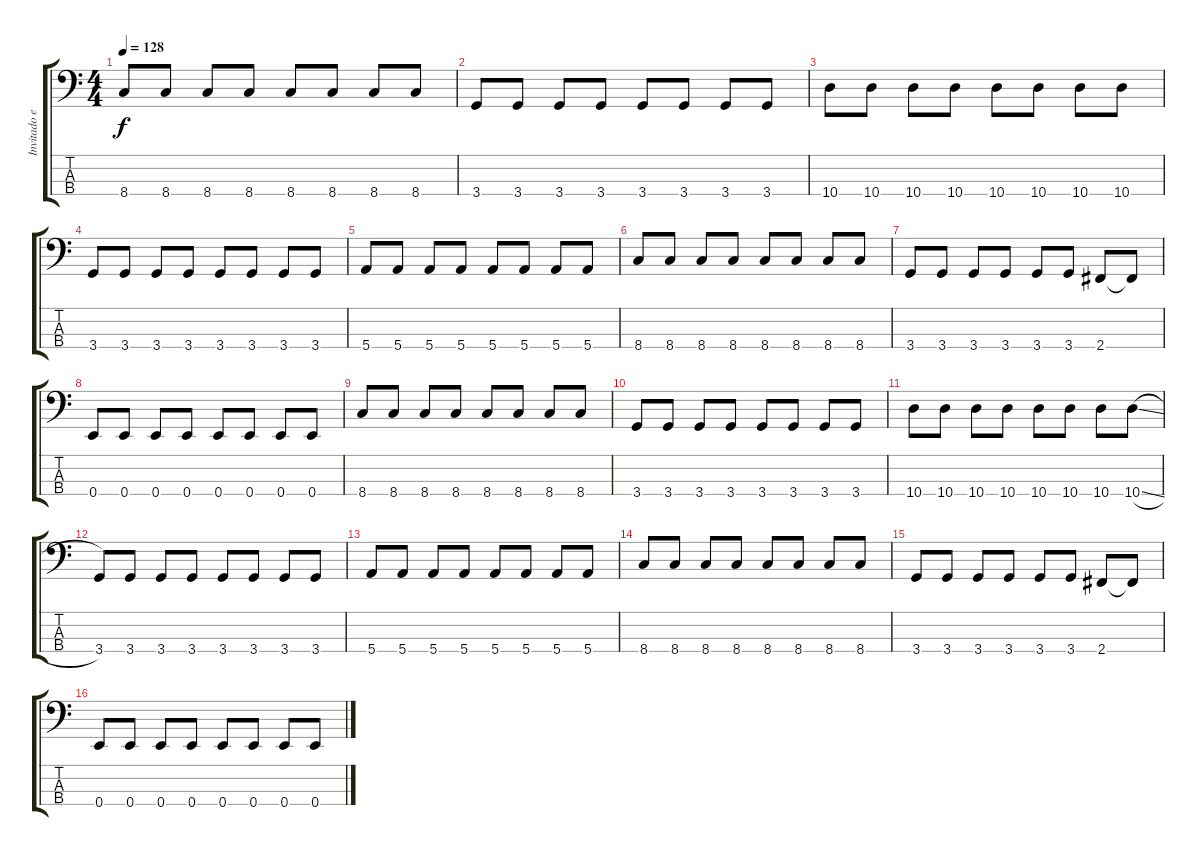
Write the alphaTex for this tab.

\track ("Invitado especial ( Batman )" "Invitado e") {instrument electricbassfinger}
\staff {score tabs}
\tuning (G2 D2 A1 E1) {hide}
\ts (4 4)
\tempo 128
\clef f4
\ks c
8.4.8{dy f} 8.4.8 8.4.8 8.4.8 8.4.8 8.4.8 8.4.8 8.4.8 |
3.4.8 3.4.8 3.4.8 3.4.8 3.4.8 3.4.8 3.4.8 3.4.8 |
10.4.8 10.4.8 10.4.8 10.4.8 10.4.8 10.4.8 10.4.8 10.4.8 |
3.4.8 3.4.8 3.4.8 3.4.8 3.4.8 3.4.8 3.4.8 3.4.8 |
5.4.8 5.4.8 5.4.8 5.4.8 5.4.8 5.4.8 5.4.8 5.4.8 |
8.4.8 8.4.8 8.4.8 8.4.8 8.4.8 8.4.8 8.4.8 8.4.8 |
3.4.8 3.4.8 3.4.8 3.4.8 3.4.8 3.4.8 2.4.8 2.4{t}.8 |
0.4.8 0.4.8 0.4.8 0.4.8 0.4.8 0.4.8 0.4.8 0.4.8 |
8.4.8 8.4.8 8.4.8 8.4.8 8.4.8 8.4.8 8.4.8 8.4.8 |
3.4.8 3.4.8 3.4.8 3.4.8 3.4.8 3.4.8 3.4.8 3.4.8 |
10.4.8 10.4.8 10.4.8 10.4.8 10.4.8 10.4.8 10.4.8 10.4{sl}.8 |
3.4.8 3.4.8 3.4.8 3.4.8 3.4.8 3.4.8 3.4.8 3.4.8 |
5.4.8 5.4.8 5.4.8 5.4.8 5.4.8 5.4.8 5.4.8 5.4.8 |
8.4.8 8.4.8 8.4.8 8.4.8 8.4.8 8.4.8 8.4.8 8.4.8 |
3.4.8 3.4.8 3.4.8 3.4.8 3.4.8 3.4.8 2.4.8 2.4{t}.8 |
0.4.8 0.4.8 0.4.8 0.4.8 0.4.8 0.4.8 0.4.8 0.4.8
